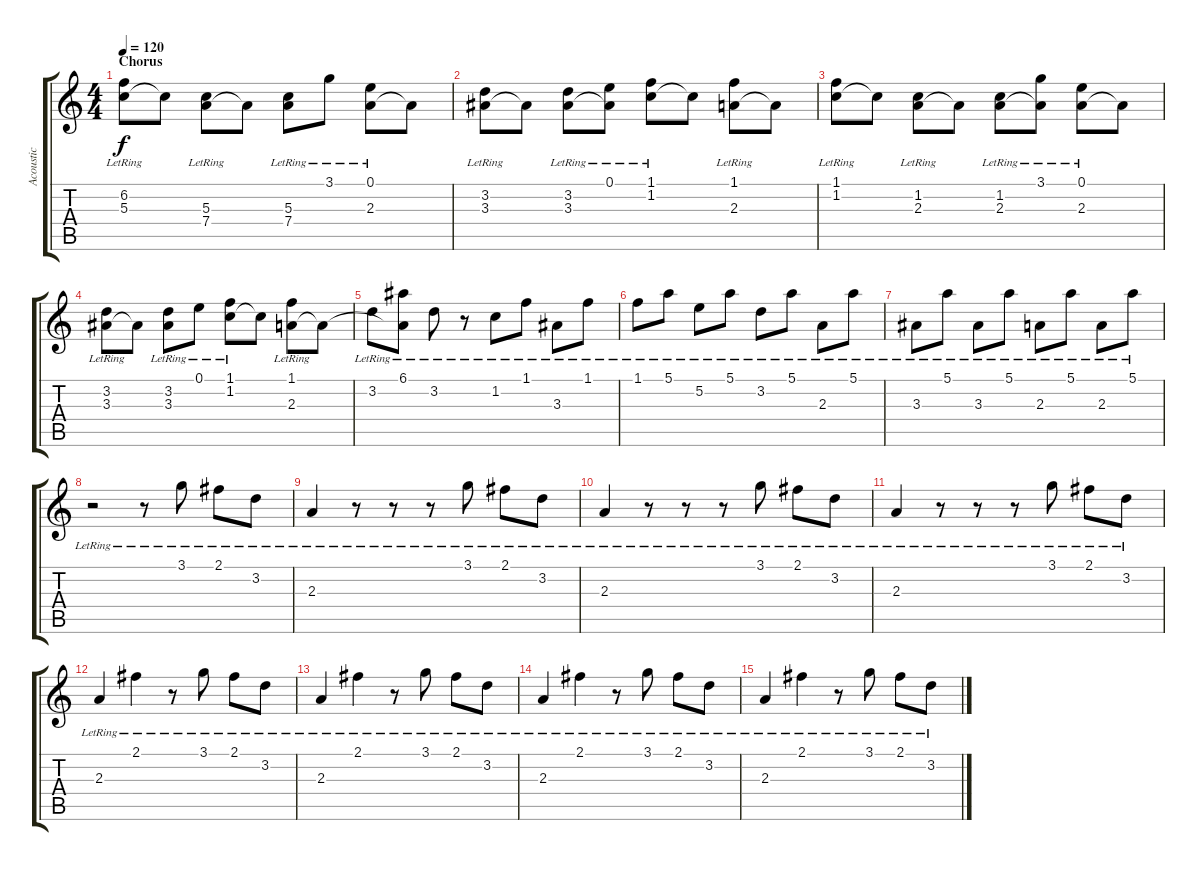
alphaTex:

\track ("Acoustic" "Acoustic") {instrument acousticguitarsteel}
\staff {score tabs}
\tuning (E4 B3 G3 D3 A2 E2) {hide}
\ts (4 4)
\section ("" "Chorus")
\tempo 120
\clef g2
\ks c
(6.2{lr} 5.3{lr}).8{dy f} 5.3{t}.8 (5.3{lr} 7.4{lr}).8 7.4{t}.8 (5.3{lr} 7.4{lr}).8 3.1{lr}.8 (0.1{lr} 2.3{lr}).8 2.3{t}.8 |
(3.2{lr} 3.3{lr}).8 3.3{t}.8 (3.2{lr} 3.3{lr}).8 (0.1{lr} 3.3{t}).8 (1.1{lr} 1.2{lr}).8 1.2{t}.8 (1.1{lr} 2.3{lr}).8 2.3{t}.8 |
(1.1{lr} 1.2{lr}).8 1.2{t}.8 (1.2{lr} 2.3{lr}).8 2.3{t}.8 (1.2{lr} 2.3{lr}).8 (3.1{lr} 2.3{t}).8 (0.1{lr} 2.3{lr}).8 2.3{t}.8 |
(3.2{lr} 3.3{lr}).8 3.3{t}.8 (3.2{lr} 3.3{lr}).8 0.1{lr}.8 (1.1{lr} 1.2{lr}).8 1.2{t}.8 (1.1{lr} 2.3{lr}).8 2.3{t}.8 |
3.2{lr}.8 (6.1{lr} 2.3{t}).8 3.2{lr}.8 r.8 1.2{lr}.8 1.1{lr}.8 3.3{lr}.8 1.1{lr}.8 |
1.1{lr}.8 5.1{lr}.8 5.2{lr}.8 5.1{lr}.8 3.2{lr}.8 5.1{lr}.8 2.3{lr}.8 5.1{lr}.8 |
3.3{lr}.8 5.1{lr}.8 3.3{lr}.8 5.1{lr}.8 2.3{lr}.8 5.1{lr}.8 2.3{lr}.8 5.1{lr}.8 |
r.2 r.8 3.1{lr}.8 2.1{lr}.8 3.2{lr}.8 |
2.3{lr}.4 r.8 r.8 r.8 3.1{lr}.8 2.1{lr}.8 3.2{lr}.8 |
2.3{lr}.4 r.8 r.8 r.8 3.1{lr}.8 2.1{lr}.8 3.2{lr}.8 |
2.3{lr}.4 r.8 r.8 r.8 3.1{lr}.8 2.1{lr}.8 3.2{lr}.8 |
2.3{lr}.4 2.1{lr}.4 r.8 3.1{lr}.8 2.1{lr}.8 3.2{lr}.8 |
2.3{lr}.4 2.1{lr}.4 r.8 3.1{lr}.8 2.1{lr}.8 3.2{lr}.8 |
2.3{lr}.4 2.1{lr}.4 r.8 3.1{lr}.8 2.1{lr}.8 3.2{lr}.8 |
2.3{lr}.4 2.1{lr}.4 r.8 3.1{lr}.8 2.1{lr}.8 3.2{lr}.8
